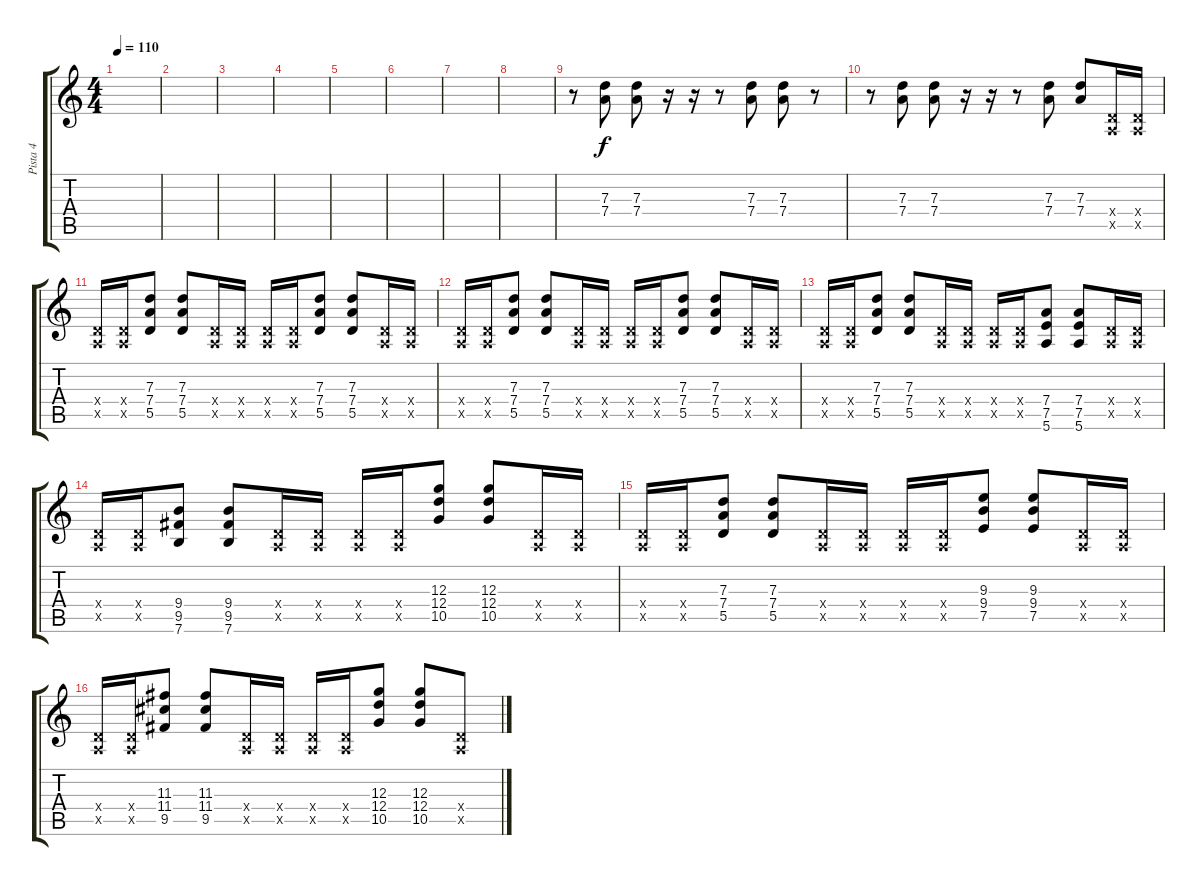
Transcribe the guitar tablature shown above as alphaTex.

\track ("Pista 4" "Pista 4") {mute instrument electricguitarmuted}
\staff {score tabs}
\tuning (E4 B3 G3 D3 A2 E2) {hide}
\ts (4 4)
\tempo 110
\clef g2
\ks c
|
|
|
|
|
|
|
|
r.8 (7.3 7.4).8 (7.3 7.4).8 r.16 r.16 r.8 (7.3 7.4).8 (7.3 7.4).8 r.8 |
r.8 (7.3 7.4).8 (7.3 7.4).8 r.16 r.16 r.8 (7.3 7.4).8 (7.3 7.4).8 (0.4{x} 0.5{x}).16 (0.4{x} 0.5{x}).16 |
(0.4{x} 0.5{x}).16 (0.4{x} 0.5{x}).16 (7.3 7.4 5.5).8 (7.3 7.4 5.5).8 (0.4{x} 0.5{x}).16 (0.4{x} 0.5{x}).16 (0.4{x} 0.5{x}).16 (0.4{x} 0.5{x}).16 (7.3 7.4 5.5).8 (7.3 7.4 5.5).8 (0.4{x} 0.5{x}).16 (0.4{x} 0.5{x}).16 |
(0.4{x} 0.5{x}).16 (0.4{x} 0.5{x}).16 (7.3 7.4 5.5).8 (7.3 7.4 5.5).8 (0.4{x} 0.5{x}).16 (0.4{x} 0.5{x}).16 (0.4{x} 0.5{x}).16 (0.4{x} 0.5{x}).16 (7.3 7.4 5.5).8 (7.3 7.4 5.5).8 (0.4{x} 0.5{x}).16 (0.4{x} 0.5{x}).16 |
(0.4{x} 0.5{x}).16 (0.4{x} 0.5{x}).16 (7.3 7.4 5.5).8 (7.3 7.4 5.5).8 (0.4{x} 0.5{x}).16 (0.4{x} 0.5{x}).16 (0.4{x} 0.5{x}).16 (0.4{x} 0.5{x}).16 (7.4 7.5 5.6).8 (7.4 7.5 5.6).8 (0.4{x} 0.5{x}).16 (0.4{x} 0.5{x}).16 |
(0.4{x} 0.5{x}).16 (0.4{x} 0.5{x}).16 (9.4 9.5 7.6).8 (9.4 9.5 7.6).8 (0.4{x} 0.5{x}).16 (0.4{x} 0.5{x}).16 (0.4{x} 0.5{x}).16 (0.4{x} 0.5{x}).16 (12.3 12.4 10.5).8 (12.3 12.4 10.5).8 (0.4{x} 0.5{x}).16 (0.4{x} 0.5{x}).16 |
(0.4{x} 0.5{x}).16 (0.4{x} 0.5{x}).16 (7.3 7.4 5.5).8 (7.3 7.4 5.5).8 (0.4{x} 0.5{x}).16 (0.4{x} 0.5{x}).16 (0.4{x} 0.5{x}).16 (0.4{x} 0.5{x}).16 (9.3 9.4 7.5).8 (9.3 9.4 7.5).8 (0.4{x} 0.5{x}).16 (0.4{x} 0.5{x}).16 |
(0.4{x} 0.5{x}).16 (0.4{x} 0.5{x}).16 (11.3 11.4 9.5).8 (11.3 11.4 9.5).8 (0.4{x} 0.5{x}).16 (0.4{x} 0.5{x}).16 (0.4{x} 0.5{x}).16 (0.4{x} 0.5{x}).16 (12.3 12.4 10.5).8 (12.3 12.4 10.5).8 (0.4{x} 0.5{x}).8
